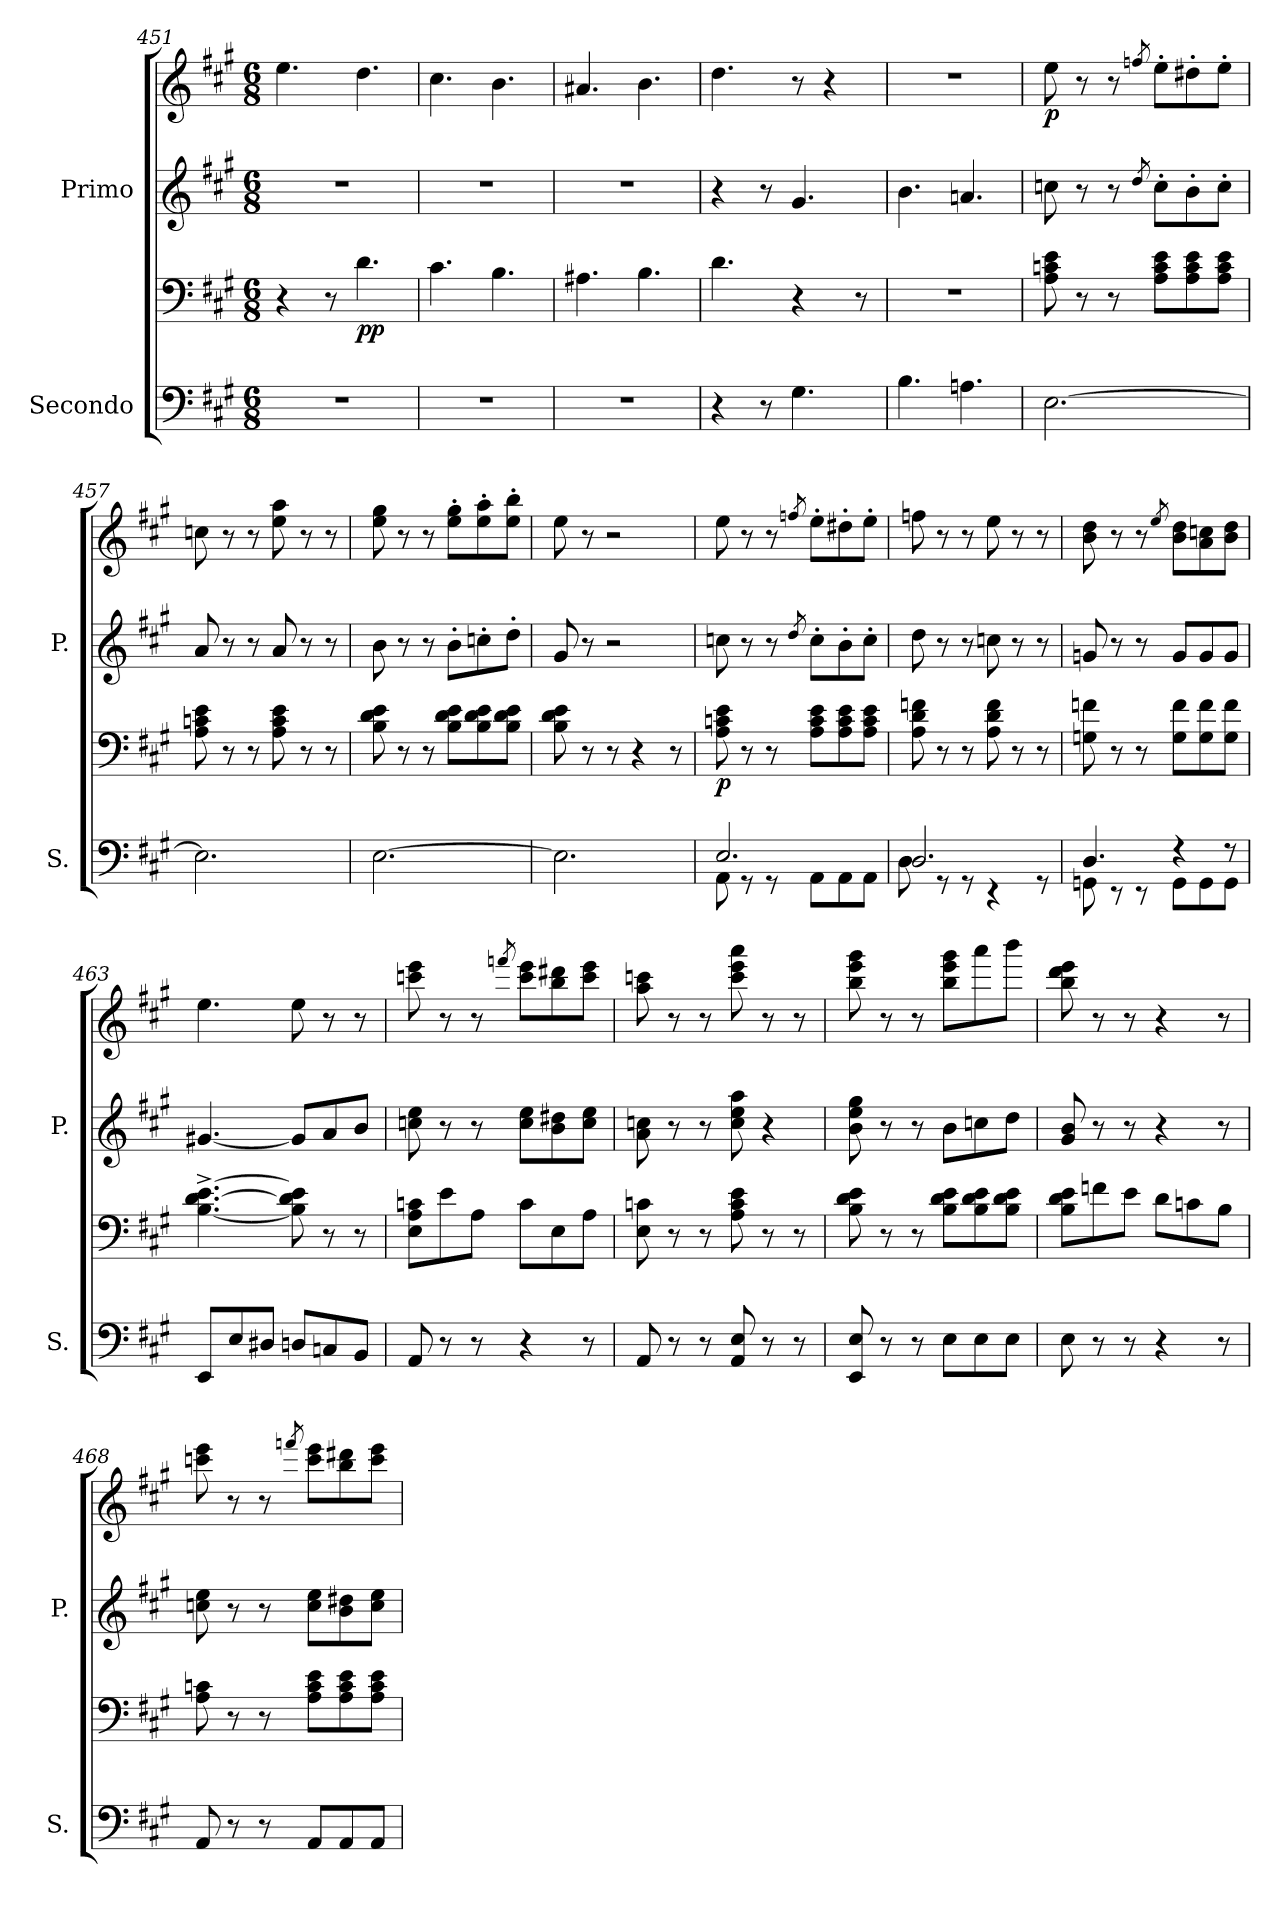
**kern	**kern	**dynam	**kern	**kern	**dynam
*part2	*part2	*part2	*part1	*part1	*part1
*staff4	*staff3	*staff3/4	*staff2	*staff1	*staff1/2
*I"Secondo	*	*	*I"Primo	*	*
*I'S.	*	*	*I'P.	*	*
*clefF4	*clefF4	*	*clefG2	*clefG2	*
*k[f#c#g#]	*k[f#c#g#]	*	*k[f#c#g#]	*k[f#c#g#]	*
*M6/8	*M6/8	*	*M6/8	*M6/8	*
=451	=451	=451	=451	=451	=451
2.r	4r	.	2.r	4.ee\	.
.	8r	.	.	.	.
!	!	!LO:DY:b	!	!	!
.	4.d\	pp	.	4.dd\	.
=452	=452	=452	=452	=452	=452
2.r	4.c#\	.	2.r	4.cc#\	.
.	4.B\	.	.	4.b\	.
=453	=453	=453	=453	=453	=453
2.r	4.A#X\	.	2.r	4.a#X/	.
.	4.B\	.	.	4.b\	.
=454	=454	=454	=454	=454	=454
4r	4.d\	.	4r	4.dd\	.
8r	.	.	8r	.	.
4.G#\	4r	.	4.g#/	8r	.
.	.	.	.	4r	.
.	8r	.	.	.	.
=455	=455	=455	=455	=455	=455
4.B\	2.r	.	4.b\	2.r	.
4.An\	.	.	4.an/	.	.
=456	=456	=456	=456	=456	=456
!	!	!LO:DY:b=2	!	!	!
!	!	!LO:DY:n=1:b	!	!	!LO:DY:b
[2.E\	8A\ 8cn\ 8e\	mp p	8ccn\	8ee\	p
.	8r	.	8r	8r	.
.	8r	.	8r	8r	.
.	.	.	8qdd/	8qffn/	.
.	8A\ 8c\ 8e\L	.	8cc'\L	8ee'\L	.
.	8A\ 8c\ 8e\	.	8b'\	8dd#X'\	.
.	8A\ 8c\ 8e\J	.	8cc'\J	8ee'\J	.
=457	=457	=457	=457	=457	=457
2.E\]	8A\ 8cn\ 8e\	.	8a/	8ccn\	.
.	8r	.	8r	8r	.
.	8r	.	8r	8r	.
.	8A\ 8c\ 8e\	.	8a/	8ee\ 8aa\	.
.	8r	.	8r	8r	.
.	8r	.	8r	8r	.
!!LO:LB:g=z
=458	=458	=458	=458	=458	=458
[2.E\	8B\ 8d\ 8e\	.	8b\	8ee\ 8gg#\	.
.	8r	.	8r	8r	.
.	8r	.	8r	8r	.
.	8B\ 8d\ 8e\L	.	8b'\L	8ee\' 8gg#\'L	.
.	8B\ 8d\ 8e\	.	8ccn'\	8ee\' 8aa\'	.
.	8B\ 8d\ 8e\J	.	8dd'\J	8ee\' 8bb\'J	.
=459	=459	=459	=459	=459	=459
2.E\]	8B\ 8d\ 8e\	.	8g#/	8ee\	.
.	8r	.	8r	8r	.
.	8r	.	2r	2r	.
.	4r	.	.	.	.
.	8r	.	.	.	.
=460	=460	=460	=460	=460	=460
*^	*	*	*	*	*
!	!	!	!LO:DY:b	!	!	!
2.E/	8AA\	8A\ 8cn\ 8e\	p	8ccn\	8ee\	.
.	8r	8r	.	8r	8r	.
.	8r	8r	.	8r	8r	.
.	.	.	.	8qdd/	8qffn/	.
.	8AA\L	8A\ 8c\ 8e\L	.	8cc'\L	8ee'\L	.
.	8AA\	8A\ 8c\ 8e\	.	8b'\	8dd#X'\	.
.	8AA\J	8A\ 8c\ 8e\J	.	8cc'\J	8ee'\J	.
=461	=461	=461	=461	=461	=461	=461
2.D/	8D\	8A\ 8d\ 8fn\	.	8dd\	8ffn\	.
.	8r	8r	.	8r	8r	.
.	8r	8r	.	8r	8r	.
.	4r	8A\ 8d\ 8f\	.	8ccn\	8ee\	.
.	.	8r	.	8r	8r	.
.	8r	8r	.	8r	8r	.
=462	=462	=462	=462	=462	=462	=462
4.D/	8GGn\	8Gn\ 8fn\	.	8gn/	8b\ 8dd\	.
.	8r	8r	.	8r	8r	.
.	8r	8r	.	8r	8r	.
.	.	.	.	.	8qee/	.
4r	8GG\L	8G\ 8f\L	.	8g/L	8b\ 8dd\L	.
.	8GG\	8G\ 8f\	.	8g/	8a\ 8ccn\	.
8r	8GG\J	8G\ 8f\J	.	8g/J	8b\ 8dd\J	.
*v	*v	*	*	*	*	*
=463	=463	=463	=463	=463	=463
8EE/L	[4.B\^ [4.d\^ [4.e\^	.	[4.g#X/	4.ee\	.
8E/	.	.	.	.	.
8D#X/J	.	.	.	.	.
8Dn/L	8B\] 8d\] 8e\]	.	8g#/L]	8ee\	.
8Cn/	8r	.	8a/	8r	.
8BB/J	8r	.	8b/J	8r	.
!!LO:LB:g=z
=464	=464	=464	=464	=464	=464
8AA/	8E\ 8A\ 8cn\L	.	8ccn\ 8ee\	8cccn\ 8eee\	.
8r	8e\	.	8r	8r	.
8r	8A\J	.	8r	8r	.
.	.	.	.	8qfffn/	.
4r	8c\L	.	8cc\ 8ee\L	8ccc\ 8eee\L	.
.	8E\	.	8b\ 8dd#X\	8bb\ 8ddd#X\	.
8r	8A\J	.	8cc\ 8ee\J	8ccc\ 8eee\J	.
=465	=465	=465	=465	=465	=465
8AA/	8E\ 8cn\	.	8a\ 8ccn\	8aa\ 8cccn\	.
8r	8r	.	8r	8r	.
8r	8r	.	8r	8r	.
8AA/ 8E/	8A\ 8c\ 8e\	.	8cc\ 8ee\ 8aa\	8ccc\ 8eee\ 8aaa\	.
8r	8r	.	4r	8r	.
8r	8r	.	.	8r	.
=466	=466	=466	=466	=466	=466
8EE/ 8E/	8B\ 8d\ 8e\	.	8b\ 8ee\ 8gg#\	8bb\ 8eee\ 8ggg#\	.
8r	8r	.	8r	8r	.
8r	8r	.	8r	8r	.
8E\L	8B\ 8d\ 8e\L	.	8b\L	8bb\ 8eee\ 8ggg#\L	.
8E\	8B\ 8d\ 8e\	.	8ccn\	8aaa\	.
8E\J	8B\ 8d\ 8e\J	.	8dd\J	8bbb\J	.
=467	=467	=467	=467	=467	=467
8E\	8B\ 8d\ 8e\L	.	8g#/ 8b/	8bb\ 8ddd\ 8eee\	.
8r	8fn\	.	8r	8r	.
8r	8e\J	.	8r	8r	.
4r	8d\L	.	4r	4r	.
.	8cn\	.	.	.	.
8r	8B\J	.	8r	8r	.
=468	=468	=468	=468	=468	=468
8AA/	8A\ 8cn\	.	8ccn\ 8ee\	8cccn\ 8eee\	.
8r	8r	.	8r	8r	.
8r	8r	.	8r	8r	.
.	.	.	.	8qfffn/	.
8AA/L	8A\ 8c\ 8e\L	.	8cc\ 8ee\L	8ccc\ 8eee\L	.
8AA/	8A\ 8c\ 8e\	.	8b\ 8dd#X\	8bb\ 8ddd#X\	.
8AA/J	8A\ 8c\ 8e\J	.	8cc\ 8ee\J	8ccc\ 8eee\J	.
=	=	=	=	=	=
*-	*-	*-	*-	*-	*-
